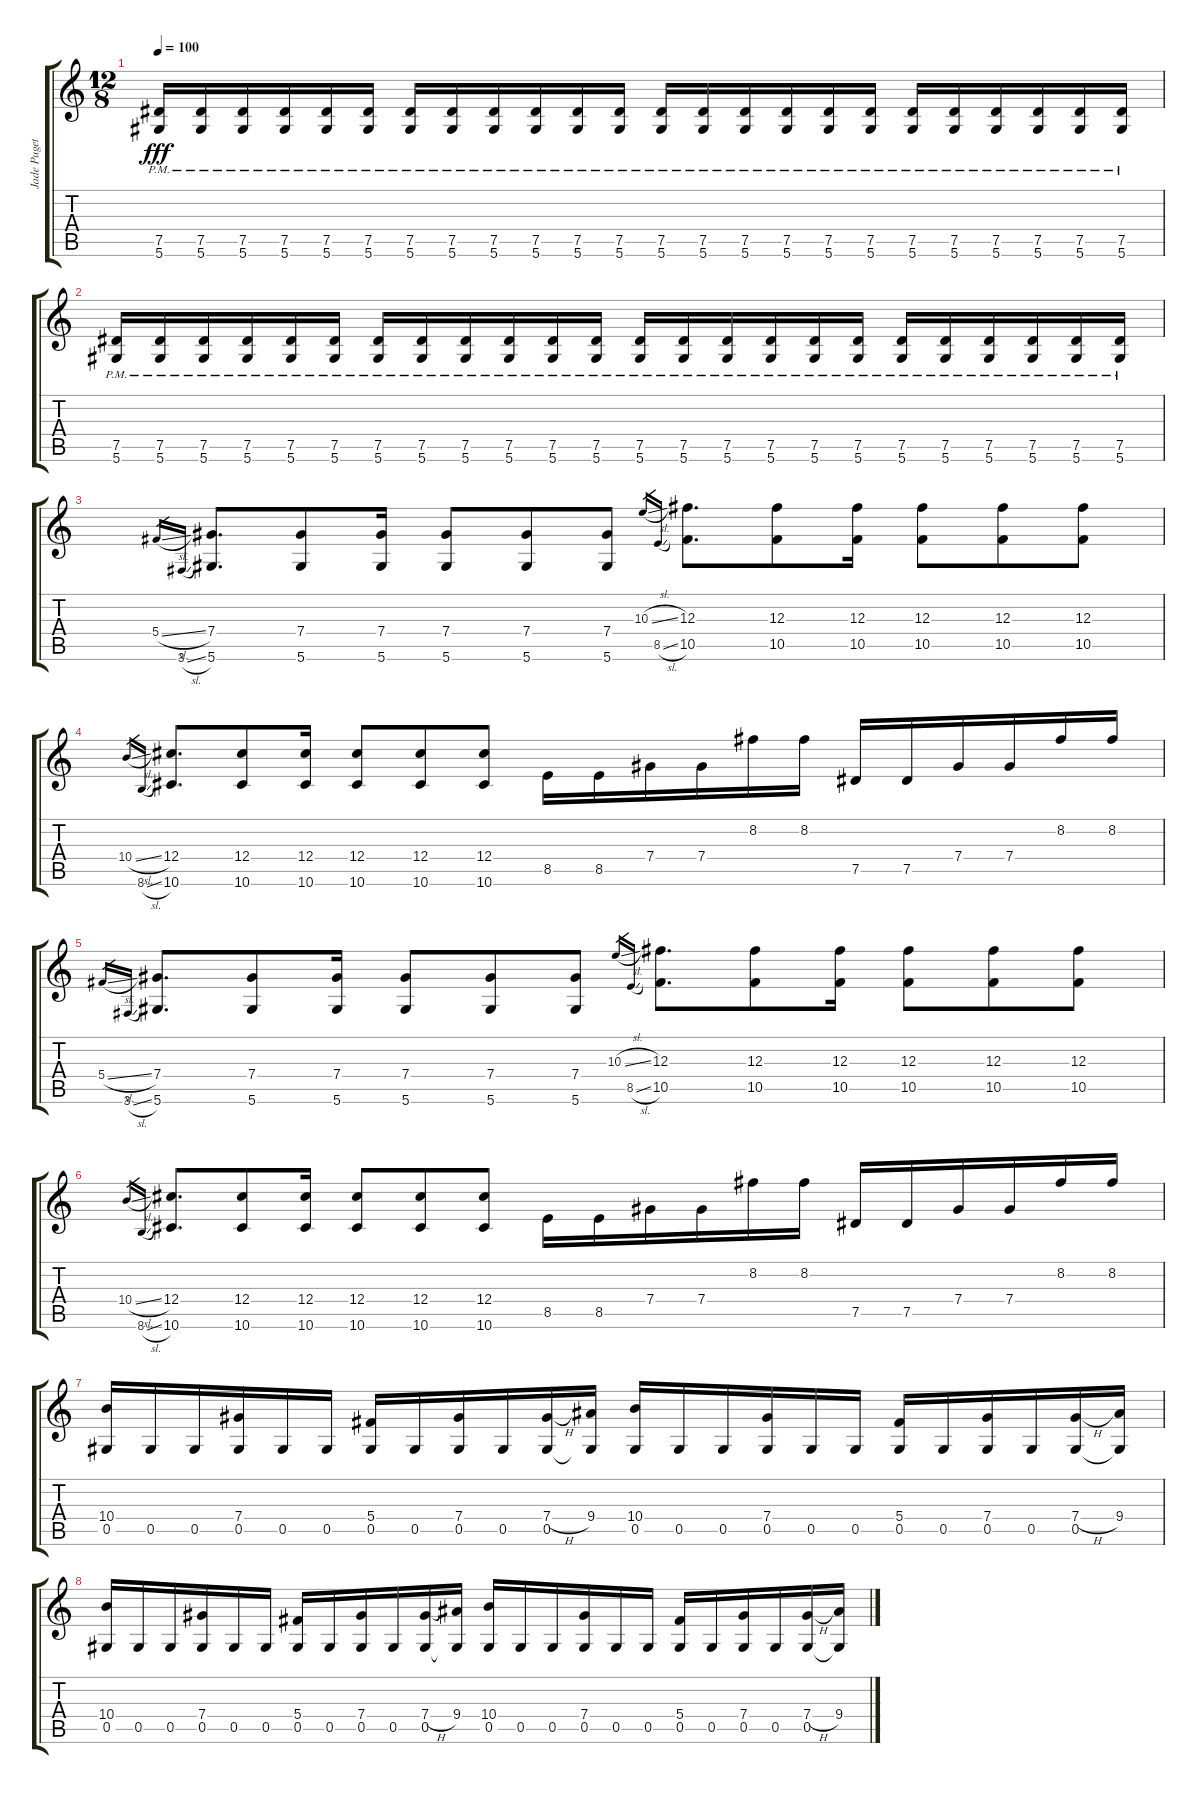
\track ("Jade Puget Rhythm" "Jade Puget") {instrument overdrivenguitar}
\staff {score tabs}
\tuning (Eb4 Bb3 Gb3 Db3 Ab2 Eb2) {hide}
\ts (12 8)
\tempo 100
\clef g2
\ks aminor
(7.5{pm} 5.6{pm}).16{dy fff} (7.5{pm} 5.6{pm}).16 (7.5{pm} 5.6{pm}).16 (7.5{pm} 5.6{pm}).16 (7.5{pm} 5.6{pm}).16 (7.5{pm} 5.6{pm}).16 (7.5{pm} 5.6{pm}).16 (7.5{pm} 5.6{pm}).16 (7.5{pm} 5.6{pm}).16 (7.5{pm} 5.6{pm}).16 (7.5{pm} 5.6{pm}).16 (7.5{pm} 5.6{pm}).16 (7.5{pm} 5.6{pm}).16 (7.5{pm} 5.6{pm}).16 (7.5{pm} 5.6{pm}).16 (7.5{pm} 5.6{pm}).16 (7.5{pm} 5.6{pm}).16 (7.5{pm} 5.6{pm}).16 (7.5{pm} 5.6{pm}).16 (7.5{pm} 5.6{pm}).16 (7.5{pm} 5.6{pm}).16 (7.5{pm} 5.6{pm}).16 (7.5{pm} 5.6{pm}).16 (7.5{pm} 5.6{pm}).16 |
(7.5{pm} 5.6{pm}).16 (7.5{pm} 5.6{pm}).16 (7.5{pm} 5.6{pm}).16 (7.5{pm} 5.6{pm}).16 (7.5{pm} 5.6{pm}).16 (7.5{pm} 5.6{pm}).16 (7.5{pm} 5.6{pm}).16 (7.5{pm} 5.6{pm}).16 (7.5{pm} 5.6{pm}).16 (7.5{pm} 5.6{pm}).16 (7.5{pm} 5.6{pm}).16 (7.5{pm} 5.6{pm}).16 (7.5{pm} 5.6{pm}).16 (7.5{pm} 5.6{pm}).16 (7.5{pm} 5.6{pm}).16 (7.5{pm} 5.6{pm}).16 (7.5{pm} 5.6{pm}).16 (7.5{pm} 5.6{pm}).16 (7.5{pm} 5.6{pm}).16 (7.5{pm} 5.6{pm}).16 (7.5{pm} 5.6{pm}).16 (7.5{pm} 5.6{pm}).16 (7.5{pm} 5.6{pm}).16 (7.5{pm} 5.6{pm}).16 |
5.4{sl}.16{gr} 3.6{sl}.16{gr} (7.4 5.6).8{d} (7.4 5.6).8 (7.4 5.6).16 (7.4 5.6).8 (7.4 5.6).8 (7.4 5.6).8 10.3{sl}.16{gr} 8.5{sl}.16{gr} (12.3 10.5).8{d} (12.3 10.5).8 (12.3 10.5).16 (12.3 10.5).8 (12.3 10.5).8 (12.3 10.5).8 |
10.4{sl}.16{gr} 8.6{sl}.16{gr} (12.4 10.6).8{d} (12.4 10.6).8 (12.4 10.6).16 (12.4 10.6).8 (12.4 10.6).8 (12.4 10.6).8 8.5.16 8.5.16 7.4.16 7.4.16 8.2.16 8.2.16 7.5.16 7.5.16 7.4.16 7.4.16 8.2.16 8.2.16 |
5.4{sl}.16{gr} 3.6{sl}.16{gr} (7.4 5.6).8{d} (7.4 5.6).8 (7.4 5.6).16 (7.4 5.6).8 (7.4 5.6).8 (7.4 5.6).8 10.3{sl}.16{gr} 8.5{sl}.16{gr} (12.3 10.5).8{d} (12.3 10.5).8 (12.3 10.5).16 (12.3 10.5).8 (12.3 10.5).8 (12.3 10.5).8 |
10.4{sl}.16{gr} 8.6{sl}.16{gr} (12.4 10.6).8{d} (12.4 10.6).8 (12.4 10.6).16 (12.4 10.6).8 (12.4 10.6).8 (12.4 10.6).8 8.5.16 8.5.16 7.4.16 7.4.16 8.2.16 8.2.16 7.5.16 7.5.16 7.4.16 7.4.16 8.2.16 8.2.16 |
(10.4 0.5).16 0.5.16 0.5.16 (7.4 0.5).16 0.5.16 0.5.16 (5.4 0.5).16 0.5.16 (7.4 0.5).16 0.5.16 (7.4{h} 0.5).16 (9.4 0.5{t}).16 (10.4 0.5).16 0.5.16 0.5.16 (7.4 0.5).16 0.5.16 0.5.16 (5.4 0.5).16 0.5.16 (7.4 0.5).16 0.5.16 (7.4{h} 0.5).16 (9.4 0.5{t}).16 |
(10.4 0.5).16 0.5.16 0.5.16 (7.4 0.5).16 0.5.16 0.5.16 (5.4 0.5).16 0.5.16 (7.4 0.5).16 0.5.16 (7.4{h} 0.5).16 (9.4 0.5{t}).16 (10.4 0.5).16 0.5.16 0.5.16 (7.4 0.5).16 0.5.16 0.5.16 (5.4 0.5).16 0.5.16 (7.4 0.5).16 0.5.16 (7.4{h} 0.5).16 (9.4 0.5{t}).16
